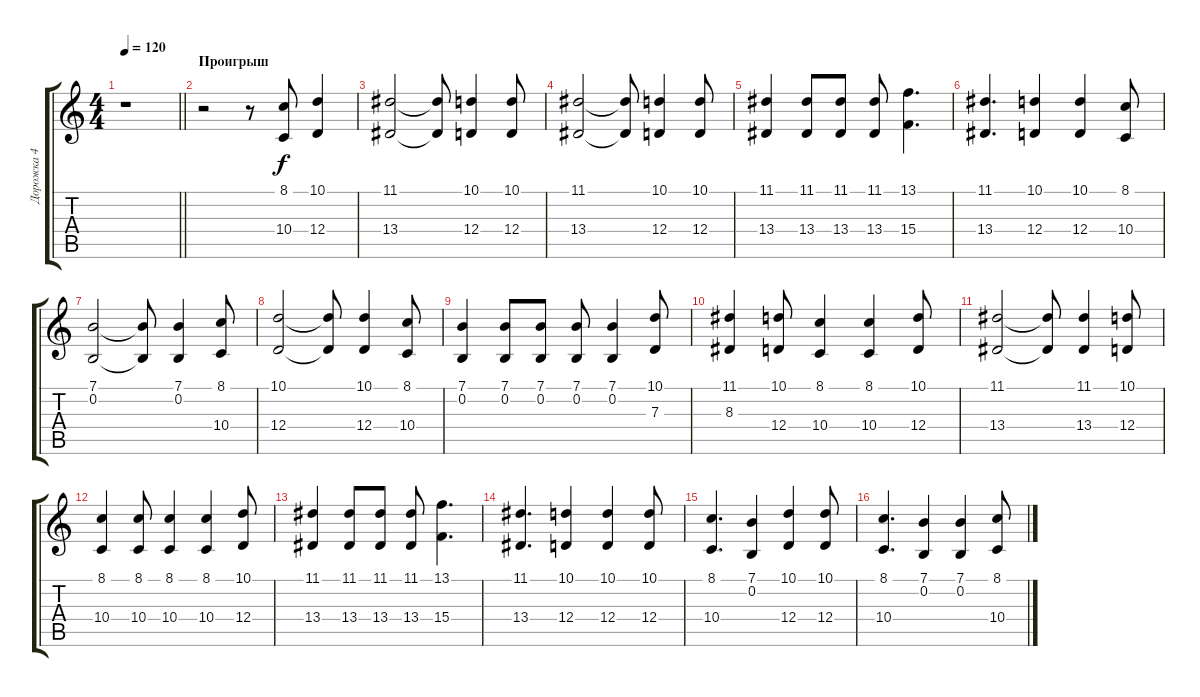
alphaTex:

\track ("Дорожка 4" "Дорожка 4") {instrument tremolostrings}
\staff {score tabs}
\tuning (E4 B3 G3 D3 A2 E2) {hide}
\ts (4 4)
\tempo 120
\clef g2
\barLineRight lightlight
\ks c
r.1{dy f} |
\section ("" "Проигрыш")
r.2 r.8 (8.1 10.4).8 (10.1 12.4).4 |
(11.1 13.4).2 (11.1{t} 13.4{t}).8 (10.1 12.4).4 (10.1 12.4).8 |
(11.1 13.4).2 (11.1{t} 13.4{t}).8 (10.1 12.4).4 (10.1 12.4).8 |
(11.1 13.4).4 (11.1 13.4).8 (11.1 13.4).8 (11.1 13.4).8 (13.1 15.4).4{d} |
(11.1 13.4).4{d} (10.1 12.4).4 (10.1 12.4).4 (8.1 10.4).8 |
(7.1 0.2).2 (7.1{t} 0.2{t}).8 (7.1 0.2).4 (8.1 10.4).8 |
(10.1 12.4).2 (10.1{t} 12.4{t}).8 (10.1 12.4).4 (8.1 10.4).8 |
(7.1 0.2).4 (7.1 0.2).8 (7.1 0.2).8 (7.1 0.2).8 (7.1 0.2).4 (10.1 7.3).8 |
(11.1 8.3).4 (10.1 12.4).8 (8.1 10.4).4 (8.1 10.4).4 (10.1 12.4).8 |
(11.1 13.4).2 (11.1{t} 13.4{t}).8 (11.1 13.4).4 (10.1 12.4).8 |
(8.1 10.4).4 (8.1 10.4).8 (8.1 10.4).4 (8.1 10.4).4 (10.1 12.4).8 |
(11.1 13.4).4 (11.1 13.4).8 (11.1 13.4).8 (11.1 13.4).8 (13.1 15.4).4{d} |
(11.1 13.4).4{d} (10.1 12.4).4 (10.1 12.4).4 (10.1 12.4).8 |
(8.1 10.4).4{d} (7.1 0.2).4 (10.1 12.4).4 (10.1 12.4).8 |
(8.1 10.4).4{d} (7.1 0.2).4 (7.1 0.2).4 (8.1 10.4).8
